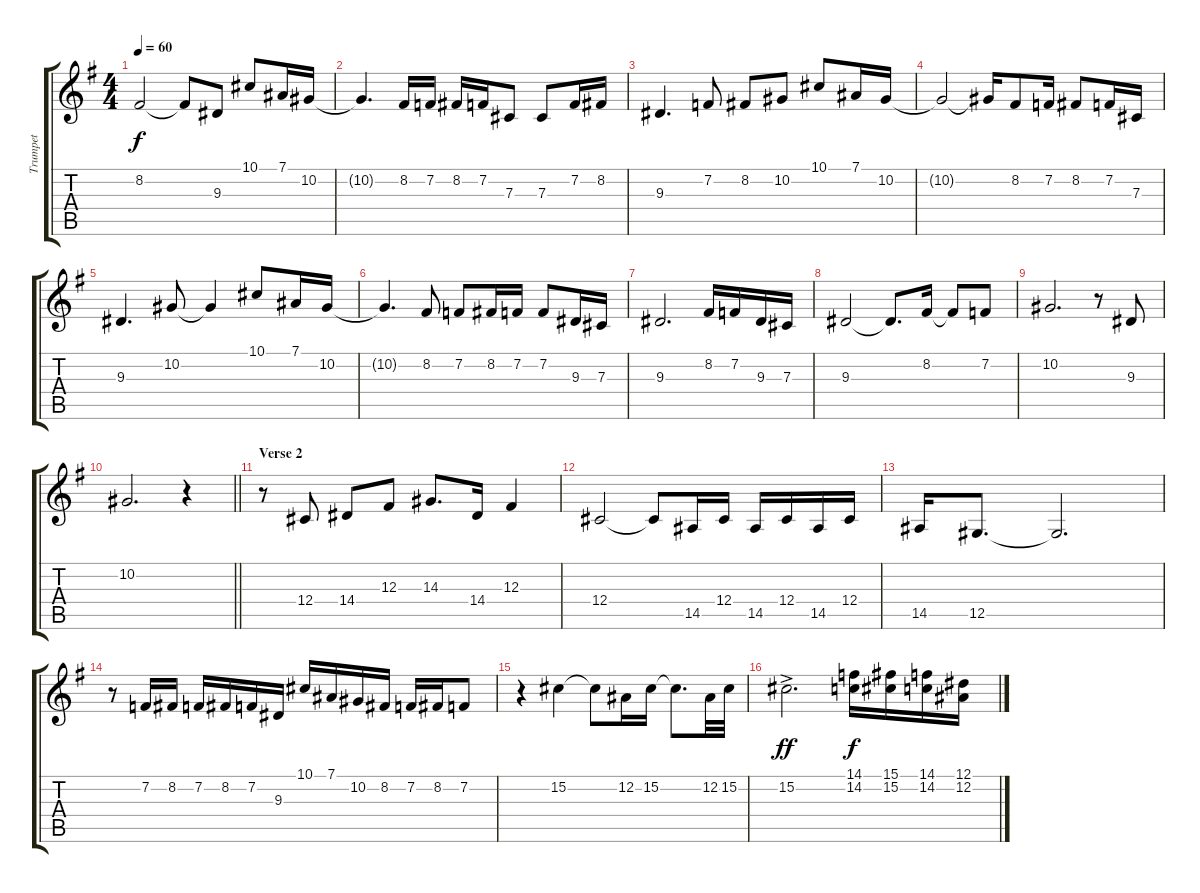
\track ("Trumpet" "Trumpet") {instrument trumpet}
\staff {score tabs}
\tuning (Eb4 Bb3 Gb3 Db3 Ab2 Eb2) {hide}
\ts (4 4)
\tempo 60
\clef g2
\ks g
8.2{t}.2{dy f} 8.2{t}.8 9.3.8 10.1.8 7.1.16 10.2.16 |
10.2{t}.4{d} 8.2.16 7.2.16 8.2.16 7.2.16 7.3.8 7.3.8 7.2.16 8.2.16 |
9.3.4{d} 7.2.8 8.2.8 10.2.8 10.1.8 7.1.16 10.2.16 |
10.2{t}.2 10.2{t}.16 8.2.8 7.2.16 8.2.8 7.2.16 7.3.16 |
9.3.4{d} 10.2.8 10.2{t}.4 10.1.8 7.1.16 10.2.16 |
10.2{t}.4{d} 8.2.8 7.2.8 8.2.16 7.2.16 7.2.8 9.3.16 7.3.16 |
9.3.2{d} 8.2.16 7.2.16 9.3.16 7.3.16 |
9.3.2 9.3{t}.8{d} 8.2.16 8.2{t}.8 7.2.8 |
10.2.2{d} r.8 9.3.8 |
\barLineRight lightlight
10.2.2{d} r.4 |
\section ("" "Verse 2")
r.8 12.4.8 14.4.8 12.3.8 14.3.8{d} 14.4.16 12.3.4 |
12.4.2 12.4{t}.8 14.5.16 12.4.16 14.5.16 12.4.16 14.5.16 12.4.16 |
14.5.16 12.5.8{d} 12.5{t}.2{d} |
r.8 7.2.16 8.2.16 7.2.16 8.2.16 7.2.16 9.3.16 10.1.16 7.1.16 10.2.16 8.2.16 7.2.16 8.2.16 7.2.8 |
r.4 15.2.4 15.2{t}.8 12.2.16 15.2.16 15.2{t}.8{d} 12.2.32 15.2.32 |
15.2{ac}.2{d dy ff} (14.1 14.2).16{dy f} (15.1 15.2).16 (14.1 14.2).16 (12.1 12.2).16
